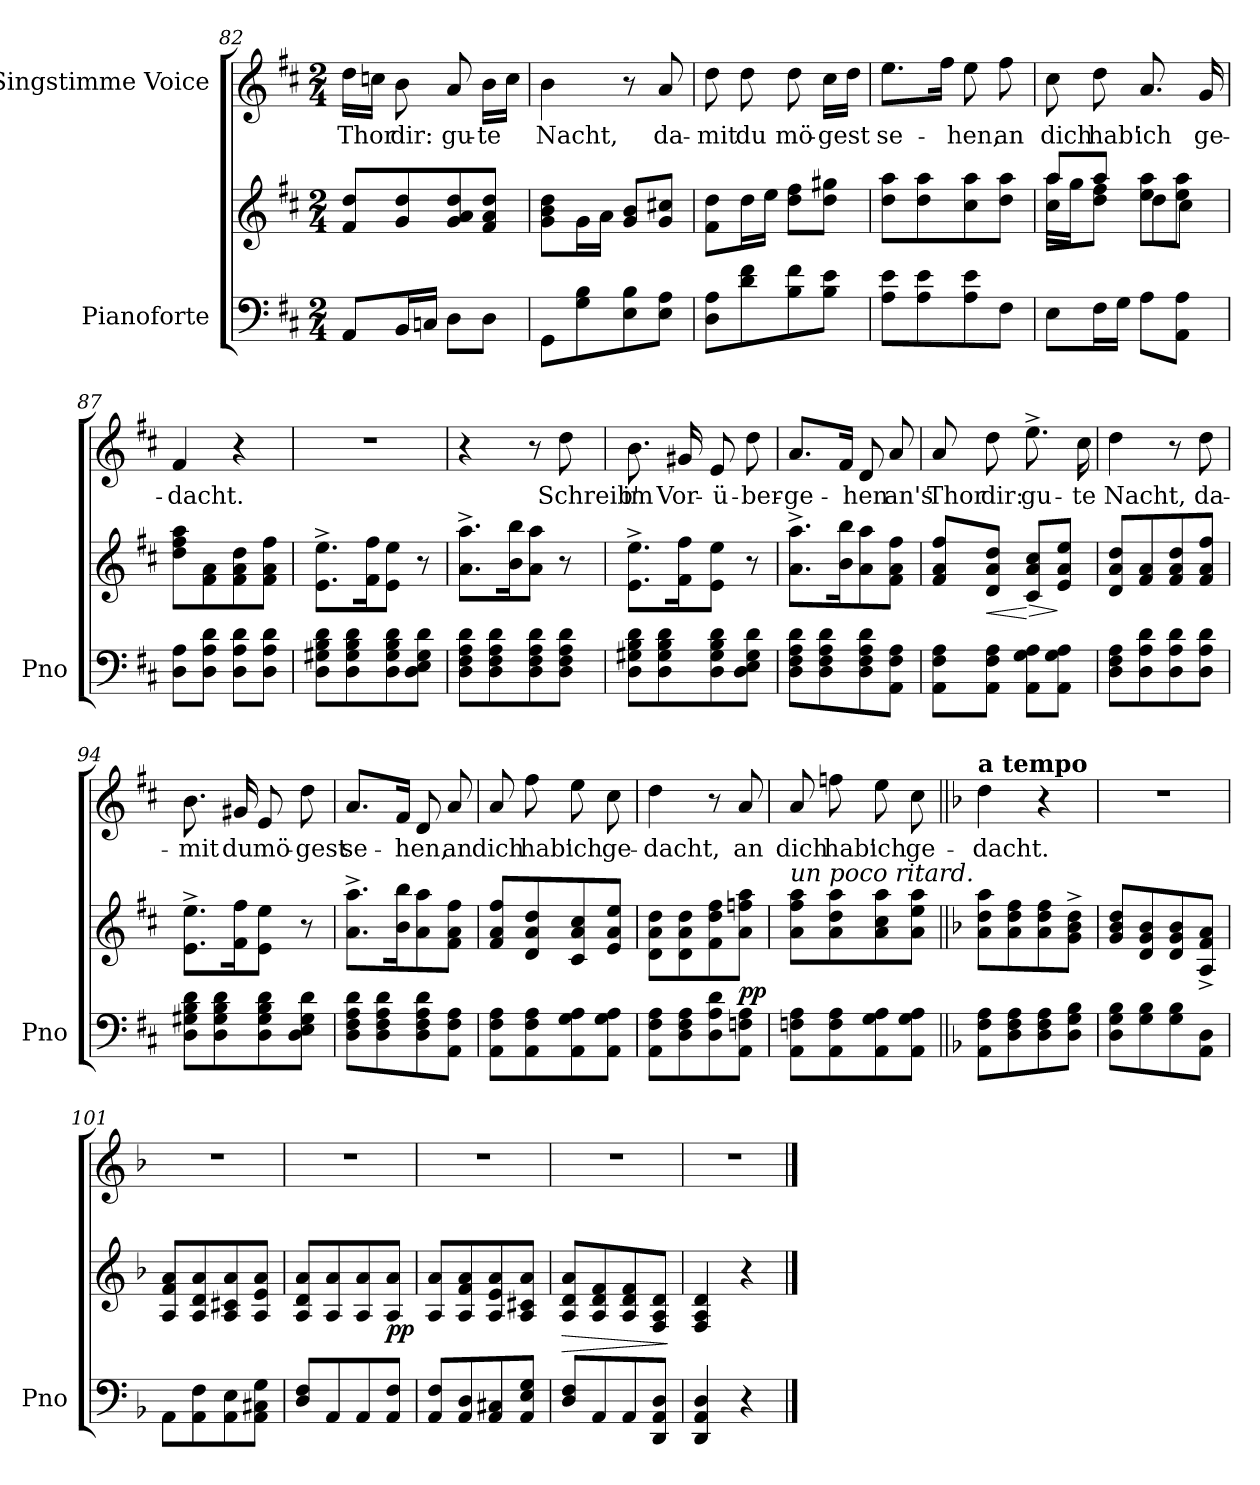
**kern	**kern	**dynam	**kern	**text
*part2	*part2	*part2	*part1	*part1
*staff3	*staff2	*staff2/3	*staff1	*staff1
*I"Pianoforte	*	*	*I"Singstimme Voice	*
*I'Pno	*	*	*	*
*clefF4	*clefG2	*	*clefG2	*
*k[f#c#]	*k[f#c#]	*	*k[f#c#]	*
*M2/4	*M2/4	*	*M2/4	*
=82	=82	=82	=82	=82
!	!	!	!	!LO:LY:b
8AA/L	8f#/ 8dd/L	.	16dd\LL	Thor
.	.	.	16ccn\JJ	.
!	!	!	!	!LO:LY:b
16BB/L	8g/ 8dd/	.	8b\	dir:
16Cn/JJ	.	.	.	.
!	!	!	!	!LO:LY:b
8D\L	8g/ 8a/ 8dd/	.	8a/	gu-
!	!	!	!	!LO:LY:b
8D\J	8f#/ 8a/ 8dd/J	.	16b\LL	-te
.	.	.	16cc\JJ	.
!!LO:LB:g=z
=83	=83	=83	=83	=83
!	!	!	!	!LO:LY:b
8GG\L	8g\ 8b\ 8dd\L	.	4b\	Nacht,
8G\ 8B\	16g\L	.	.	.
.	16a\JJ	.	.	.
8E\ 8B\	8g/ 8b/L	.	8r	.
!	!	!	!	!LO:LY:b
8E\ 8A\J	8g/ 8cc#X/J	.	8a/	da-
=84	=84	=84	=84	=84
!	!	!	!	!LO:LY:b
8D\ 8A\L	8f#\ 8dd\L	.	8dd\	-mit
!	!	!	!	!LO:LY:b
8d\ 8f#\	16dd\L	.	8dd\	du
.	16ee\JJ	.	.	.
!	!	!	!	!LO:LY:b
8B\ 8f#\	8dd\ 8ff#\L	.	8dd\	mö-
!	!	!	!	!LO:LY:b
8B\ 8e\J	8dd\ 8gg#X\J	.	16cc#\LL	-gest
.	.	.	16dd\JJ	.
=85	=85	=85	=85	=85
!	!	!	!	!LO:LY:b
8A\ 8e\L	8dd\ 8aa\L	.	8.ee\L	se-
8A\ 8e\	8dd\ 8aa\	.	.	.
.	.	.	16ff#\Jk	.
!	!	!	!	!LO:LY:b
8A\ 8e\	8cc#\ 8aa\	.	8ee\	-hen,
!	!	!	!	!LO:LY:b
8F#\J	8dd\ 8aa\J	.	8ff#\	an
=86	=86	=86	=86	=86
*	*^	*	*	*
*	*	*^	*	*	*
!	!	!	!	!	!	!LO:LY:b
8E\L	8aa/L	8cc#\L	16aa\LL	.	8cc#\	dich
.	.	.	16gg\JJ	.	.	.
!	!	!	!	!	!	!LO:LY:b
16F#\L	8aa/J	8dd\ 8ff#\J	4.ryy	.	8dd\	hab'
16G\JJ	.	.	.	.	.	.
!	!	!	!	!	!	!LO:LY:b
8A\L	8ee\ 8aa\L	8dd\L	.	.	8.a/	ich
8AA\ 8A\J	8ee\ 8aa\J	8cc#\J	.	.	.	.
!	!	!	!	!	!	!LO:LY:b
.	.	.	.	.	16g/	ge-
*	*v	*v	*v	*	*	*
=87	=87	=87	=87	=87
!	!	!	!	!LO:LY:b
8D\ 8A\L	8dd\ 8ff#\ 8aa\L	.	4f#/	-dacht.
8D\ 8A\ 8d\J	8f#\ 8a\	.	.	.
8D\ 8A\ 8d\L	8f#\ 8a\ 8dd\	.	4r	.
8D\ 8A\ 8d\J	8f#\ 8a\ 8ff#\J	.	.	.
!!LO:LB:g=z
=88	=88	=88	=88	=88
8D\ 8G#X\ 8B\ 8d\L	8.e\^ 8.ee\^L	.	2r	.
8D\ 8G#\ 8B\ 8d\	.	.	.	.
.	16f#\ 16ff#\K	.	.	.
8D\ 8G#\ 8B\ 8d\	8e\ 8ee\J	.	.	.
8D\ 8E\ 8G#\ 8d\J	8r	.	.	.
=89	=89	=89	=89	=89
8D\ 8F#\ 8A\ 8d\L	8.a\^ 8.aa\^L	.	4r	.
8D\ 8F#\ 8A\ 8d\	.	.	.	.
.	16b\ 16bb\K	.	.	.
8D\ 8F#\ 8A\ 8d\	8a\ 8aa\J	.	8r	.
!	!	!	!	!LO:LY:b
8D\ 8F#\ 8A\ 8d\J	8r	.	8dd\	Schreib'
=90	=90	=90	=90	=90
!	!	!	!	!LO:LY:b
8D\ 8G#X\ 8B\ 8d\L	8.e\^ 8.ee\^L	.	8.b\	im
8D\ 8G#\ 8B\ 8d\	.	.	.	.
!	!	!	!	!LO:LY:b
.	16f#\ 16ff#\K	.	16g#X/	Vor-
!	!	!	!	!LO:LY:b
8D\ 8G#\ 8B\ 8d\	8e\ 8ee\J	.	8e/	-ü-
!	!	!	!	!LO:LY:b
8D\ 8E\ 8G#\ 8d\J	8r	.	8dd\	-ber-
=91	=91	=91	=91	=91
!	!	!	!	!LO:LY:b
8D\ 8F#\ 8A\ 8d\L	8.a\^ 8.aa\^L	.	8.a/L	-ge-
8D\ 8F#\ 8A\ 8d\	.	.	.	.
.	16b\ 16bb\K	.	16f#/Jk	.
!	!	!	!	!LO:LY:b
8D\ 8F#\ 8A\ 8d\	8a\ 8aa\	.	8d/	-hen
!	!	!	!	!LO:LY:b
8AA\ 8F#\ 8A\J	8f#\ 8a\ 8ff#\J	.	8a/	an's
=92	=92	=92	=92	=92
!	!	!	!	!LO:LY:b
8AA\ 8F#\ 8A\L	8f#/ 8a/ 8ff#/L	.	8a/	Thor
!	!	!LO:HP:b	!	!LO:LY:b
8AA\ 8F#\ 8A\J	8d/ 8a/ 8dd/J	<	8dd\	dir:
!	!	!LO:HP:n=1:b	!	!LO:LY:b
8AA\ 8G\ 8A\L	8c#/ 8a/ 8cc#/L	[ >	8.ee^\	gu-
8AA\ 8G\ 8A\J	8e/ 8a/ 8ee/J	]	.	.
!	!	!	!	!LO:LY:b
.	.	.	16cc#\	-te
=93	=93	=93	=93	=93
!	!	!	!	!LO:LY:b
8D\ 8F#\ 8A\L	8d/ 8a/ 8dd/L	.	4dd\	Nacht,
8D\ 8A\ 8d\	8f#/ 8a/	.	.	.
8D\ 8A\ 8d\	8f#/ 8a/ 8dd/	.	8r	.
!	!	!	!	!LO:LY:b
8D\ 8A\ 8d\J	8f#/ 8a/ 8ff#/J	.	8dd\	da-
!!LO:PB:g=z
=94	=94	=94	=94	=94
!	!	!	!	!LO:LY:b
8D\ 8G#X\ 8B\ 8d\L	8.e\^ 8.ee\^L	.	8.b\	-mit
8D\ 8G#\ 8B\ 8d\	.	.	.	.
!	!	!	!	!LO:LY:b
.	16f#\ 16ff#\K	.	16g#X/	du
!	!	!	!	!LO:LY:b
8D\ 8G#\ 8B\ 8d\	8e\ 8ee\J	.	8e/	mö-
!	!	!	!	!LO:LY:b
8D\ 8E\ 8G#\ 8d\J	8r	.	8dd\	-gest
=95	=95	=95	=95	=95
!	!	!	!	!LO:LY:b
8D\ 8F#\ 8A\ 8d\L	8.a\^ 8.aa\^L	.	8.a/L	se-
8D\ 8F#\ 8A\ 8d\	.	.	.	.
.	16b\ 16bb\K	.	16f#/Jk	.
!	!	!	!	!LO:LY:b
8D\ 8F#\ 8A\ 8d\	8a\ 8aa\	.	8d/	-hen,
!	!	!	!	!LO:LY:b
8AA\ 8F#\ 8A\J	8f#\ 8a\ 8ff#\J	.	8a/	an
=96	=96	=96	=96	=96
!	!	!	!	!LO:LY:b
8AA\ 8F#\ 8A\L	8f#/ 8a/ 8ff#/L	.	8a/	dich
!	!	!	!	!LO:LY:b
8AA\ 8F#\ 8A\	8d/ 8a/ 8dd/	.	8ff#\	hab'
!	!	!	!	!LO:LY:b
8AA\ 8G\ 8A\	8c#/ 8a/ 8cc#/	.	8ee\	ich
!	!	!	!	!LO:LY:b
8AA\ 8G\ 8A\J	8e/ 8a/ 8ee/J	.	8cc#\	ge-
=97	=97	=97	=97	=97
!	!	!	!	!LO:LY:b
8AA\ 8F#\ 8A\L	8d\ 8a\ 8dd\L	.	4dd\	-dacht,
8D\ 8F#\ 8A\	8d\ 8a\ 8dd\	.	.	.
8D\ 8A\ 8d\	8f#\ 8dd\ 8ff#\	.	8r	.
*	*	*	*MM47	*
!	!	!LO:DY:a=2	!	!LO:LY:b
8AA\ 8Fn\ 8A\J	8a\ 8ffn\ 8aa\J	pp	8a/	an
=98	=98	=98	=98	=98
*	*	*	*MM45	*
!	!LO:TX:a:i:t=un poco ritard.	!	!	!
!	!	!	!	!LO:LY:b
8AA\ 8Fn\ 8A\L	8a\ 8ff#\ 8aa\L	.	8a/	dich
*	*	*	*MM43	*
!	!	!	!	!LO:LY:b
8AA\ 8F\ 8A\	8a\ 8dd\ 8aa\	.	8ffn\	hab'
*	*	*	*MM41	*
!	!	!	!	!LO:LY:b
8AA\ 8G\ 8A\	8a\ 8cc#\ 8aa\	.	8ee\	ich
*	*	*	*MM39	*
!	!	!	!	!LO:LY:b
8AA\ 8G\ 8A\J	8a\ 8ee\ 8aa\J	.	8cc#\	ge-
!!LO:LB:g=z
=99||	=99||	=99||	=99||	=99||
*k[b-]	*k[b-]	*	*k[b-]	*
*	*	*	*MM47	*
!	!	!	!LO:TX:a:B:t=a tempo	!
!	!	!	!	!LO:LY:b
8AA\ 8F\ 8A\L	8a\ 8dd\ 8aa\L	.	4dd\	-dacht.
8D\ 8F\ 8A\	8a\ 8dd\ 8ff\	.	.	.
8D\ 8F\ 8A\	8a\ 8dd\ 8ff\	.	4r	.
8D\ 8G\ 8B-\J	8g\^ 8b-\^ 8dd\^J	.	.	.
=100	=100	=100	=100	=100
8D\ 8G\ 8B-\L	8g/ 8b-/ 8dd/L	.	2r	.
8G\ 8B-\	8d/ 8g/ 8b-/	.	.	.
8G\ 8B-\	8d/ 8g/ 8b-/	.	.	.
8AA\ 8D\J	8A/^ 8f/^ 8a/^J	.	.	.
=101	=101	=101	=101	=101
8AA\L	8A/ 8f/ 8a/L	.	2r	.
8AA\ 8F\	8A/ 8d/ 8a/	.	.	.
8AA\ 8E\	8A/ 8c#X/ 8a/	.	.	.
8AA\ 8C#X\ 8G\J	8A/ 8e/ 8a/J	.	.	.
=102	=102	=102	=102	=102
8D/ 8F/L	8A/ 8d/ 8a/L	.	2r	.
8AA/	8A/ 8a/	.	.	.
8AA/	8A/ 8a/	.	.	.
!	!	!LO:DY:b	!	!
8AA/ 8F/J	8A/ 8a/J	pp	.	.
=103	=103	=103	=103	=103
8AA/ 8F/L	8A/ 8a/L	.	2r	.
8AA/ 8D/	8A/ 8f/ 8a/	.	.	.
8AA/ 8C#X/	8A/ 8e/ 8a/	.	.	.
8AA/ 8E/ 8G/J	8A/ 8c#X/ 8a/J	.	.	.
=104	=104	=104	=104	=104
!	!	!LO:HP:b	!	!
8D/ 8F/L	8A/ 8d/ 8a/L	>	2r	.
8AA/	8A/ 8d/ 8f/	.	.	.
8AA/	8A/ 8d/ 8f/	.	.	.
8DD/ 8AA/ 8D/J	8F/ 8A/ 8d/J	.	.	.
.	.	]	.	.
=105	=105	=105	=105	=105
4DD/ 4AA/ 4D/	4F/ 4A/ 4d/	.	2r	.
4r	4r	.	.	.
==	==	==	==	==
*-	*-	*-	*-	*-
